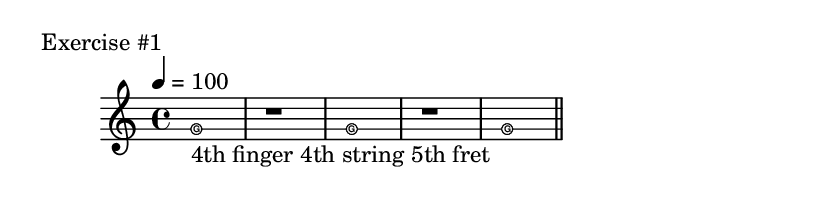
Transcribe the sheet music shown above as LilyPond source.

%% Generated by lilypond-book
%% Options: [indent=0\mm,line-width=278\pt]
\include "lilypond-book-preamble.ly"


% ****************************************************************
% Start cut-&-pastable-section
% ****************************************************************



\paper {
  indent = 0\mm
  line-width = 278\pt
  % offset the left padding, also add 1mm as lilypond creates cropped
  % images with a little space on the right
  line-width = #(- line-width (* mm  3.000000) (* mm 1))
}

\layout {
  
}





% ****************************************************************
% ly snippet:
% ****************************************************************
\sourcefileline 64
\paper {
	#(set-paper-size "half letter")
}

\book {
	\score {
		\relative c' {
			\easyHeadsOn
			\tempo 4=100
			\clef treble
			\key c \major
			\override Staff.TimeSignature #'style = #'()
			\time 4/4
			g'1_\markup { 4th finger 4th string 5th fret }
			r g r g
			\bar "||"
		}
	\header {
		piece = "Exercise #1"
	}
	}
}



% ****************************************************************
% end ly snippet
% ****************************************************************
